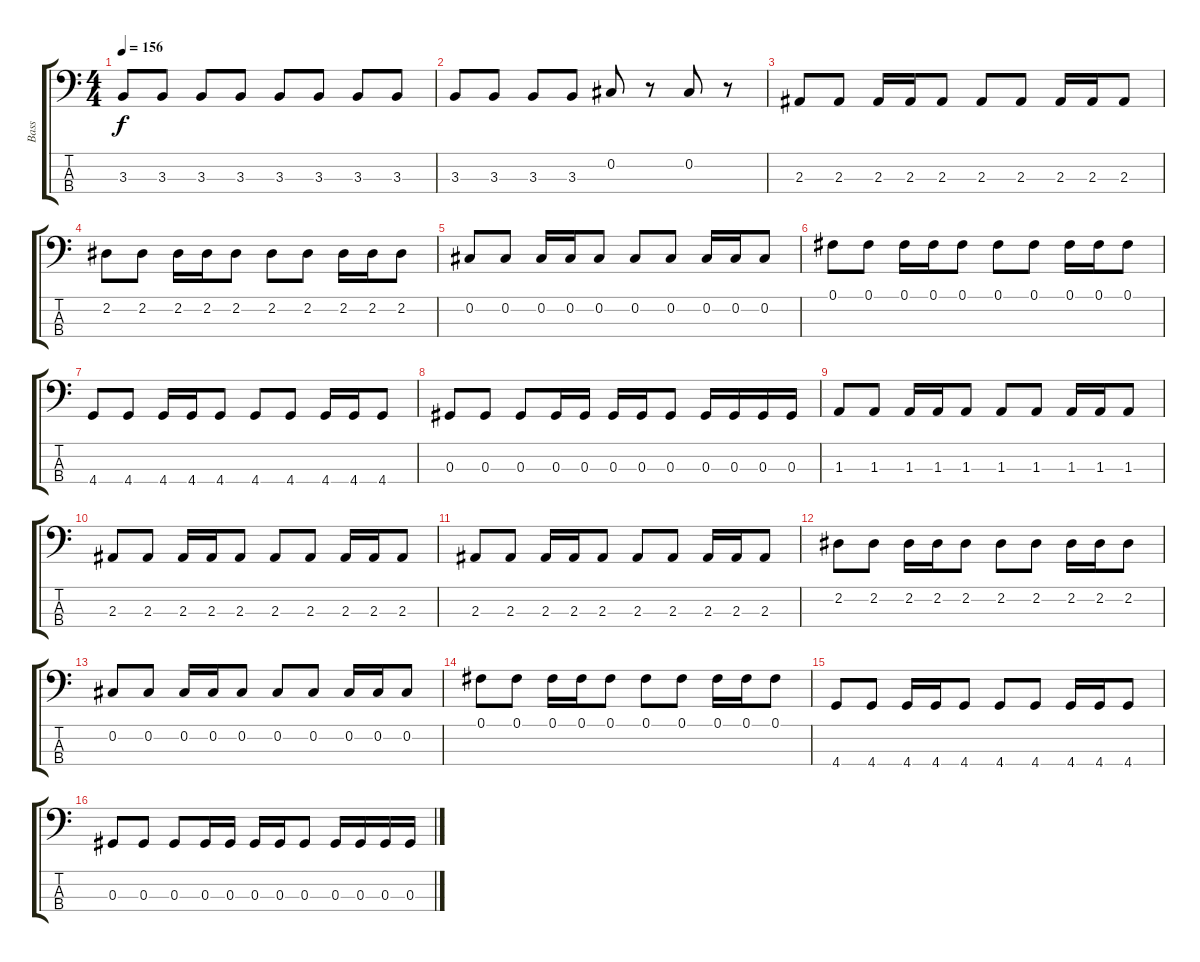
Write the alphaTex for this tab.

\track ("Bass" "Bass") {instrument electricbassfinger}
\staff {score tabs}
\tuning (Gb2 Db2 Ab1 Eb1) {hide}
\ts (4 4)
\tempo 156
\clef f4
\ks c
3.3.8{dy f} 3.3.8 3.3.8 3.3.8 3.3.8 3.3.8 3.3.8 3.3.8 |
3.3.8 3.3.8 3.3.8 3.3.8 0.2.8 r.8 0.2.8 r.8 |
2.3.8 2.3.8 2.3.16 2.3.16 2.3.8 2.3.8 2.3.8 2.3.16 2.3.16 2.3.8 |
2.2.8 2.2.8 2.2.16 2.2.16 2.2.8 2.2.8 2.2.8 2.2.16 2.2.16 2.2.8 |
0.2.8 0.2.8 0.2.16 0.2.16 0.2.8 0.2.8 0.2.8 0.2.16 0.2.16 0.2.8 |
0.1.8 0.1.8 0.1.16 0.1.16 0.1.8 0.1.8 0.1.8 0.1.16 0.1.16 0.1.8 |
4.4.8 4.4.8 4.4.16 4.4.16 4.4.8 4.4.8 4.4.8 4.4.16 4.4.16 4.4.8 |
0.3.8 0.3.8 0.3.8 0.3.16 0.3.16 0.3.16 0.3.16 0.3.8 0.3.16 0.3.16 0.3.16 0.3.16 |
1.3.8 1.3.8 1.3.16 1.3.16 1.3.8 1.3.8 1.3.8 1.3.16 1.3.16 1.3.8 |
2.3.8 2.3.8 2.3.16 2.3.16 2.3.8 2.3.8 2.3.8 2.3.16 2.3.16 2.3.8 |
2.3.8 2.3.8 2.3.16 2.3.16 2.3.8 2.3.8 2.3.8 2.3.16 2.3.16 2.3.8 |
2.2.8 2.2.8 2.2.16 2.2.16 2.2.8 2.2.8 2.2.8 2.2.16 2.2.16 2.2.8 |
0.2.8 0.2.8 0.2.16 0.2.16 0.2.8 0.2.8 0.2.8 0.2.16 0.2.16 0.2.8 |
0.1.8 0.1.8 0.1.16 0.1.16 0.1.8 0.1.8 0.1.8 0.1.16 0.1.16 0.1.8 |
4.4.8 4.4.8 4.4.16 4.4.16 4.4.8 4.4.8 4.4.8 4.4.16 4.4.16 4.4.8 |
0.3.8 0.3.8 0.3.8 0.3.16 0.3.16 0.3.16 0.3.16 0.3.8 0.3.16 0.3.16 0.3.16 0.3.16
